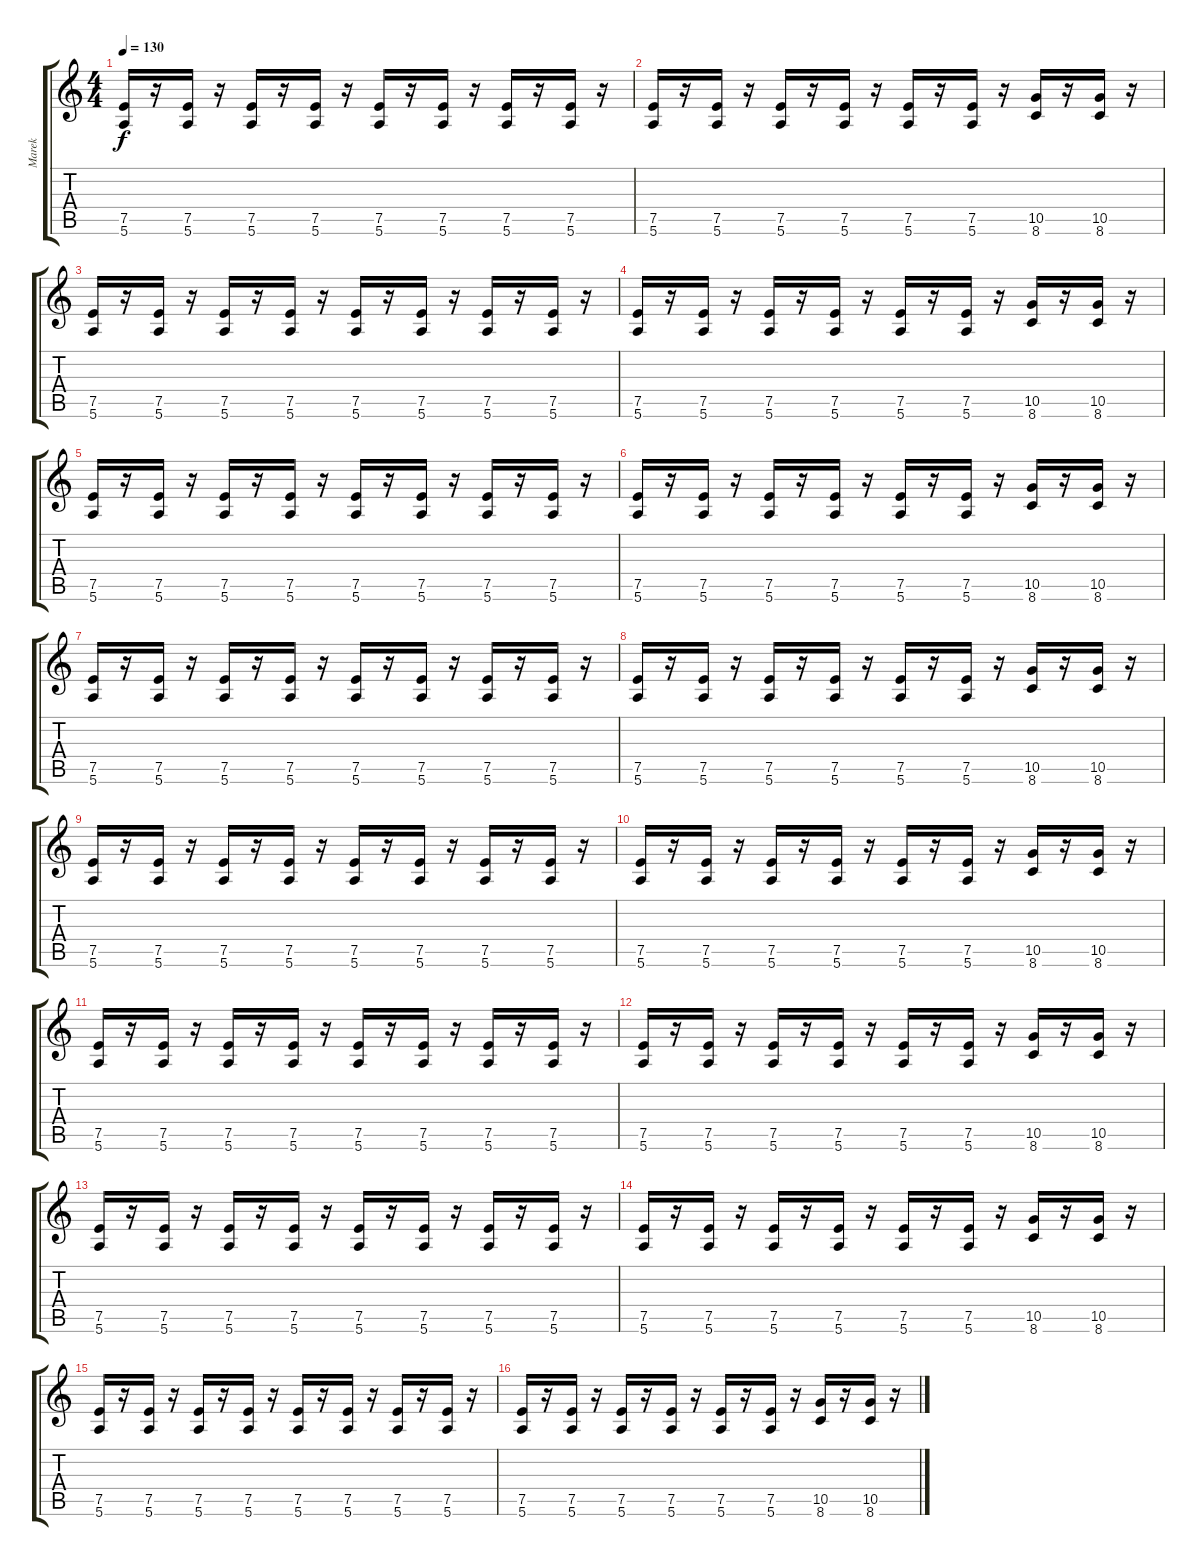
\track ("Marek" "Marek") {instrument overdrivenguitar}
\staff {score tabs}
\tuning (E4 B3 G3 D3 A2 E2) {hide}
\ts (4 4)
\tempo 130
\clef g2
\ks c
(7.5 5.6).16{dy f} r.16 (7.5 5.6).16 r.16 (7.5 5.6).16 r.16 (7.5 5.6).16 r.16 (7.5 5.6).16 r.16 (7.5 5.6).16 r.16 (7.5 5.6).16 r.16 (7.5 5.6).16 r.16 |
(7.5 5.6).16 r.16 (7.5 5.6).16 r.16 (7.5 5.6).16 r.16 (7.5 5.6).16 r.16 (7.5 5.6).16 r.16 (7.5 5.6).16 r.16 (10.5 8.6).16 r.16 (10.5 8.6).16 r.16 |
(7.5 5.6).16 r.16 (7.5 5.6).16 r.16 (7.5 5.6).16 r.16 (7.5 5.6).16 r.16 (7.5 5.6).16 r.16 (7.5 5.6).16 r.16 (7.5 5.6).16 r.16 (7.5 5.6).16 r.16 |
(7.5 5.6).16 r.16 (7.5 5.6).16 r.16 (7.5 5.6).16 r.16 (7.5 5.6).16 r.16 (7.5 5.6).16 r.16 (7.5 5.6).16 r.16 (10.5 8.6).16 r.16 (10.5 8.6).16 r.16 |
(7.5 5.6).16 r.16 (7.5 5.6).16 r.16 (7.5 5.6).16 r.16 (7.5 5.6).16 r.16 (7.5 5.6).16 r.16 (7.5 5.6).16 r.16 (7.5 5.6).16 r.16 (7.5 5.6).16 r.16 |
(7.5 5.6).16 r.16 (7.5 5.6).16 r.16 (7.5 5.6).16 r.16 (7.5 5.6).16 r.16 (7.5 5.6).16 r.16 (7.5 5.6).16 r.16 (10.5 8.6).16 r.16 (10.5 8.6).16 r.16 |
(7.5 5.6).16 r.16 (7.5 5.6).16 r.16 (7.5 5.6).16 r.16 (7.5 5.6).16 r.16 (7.5 5.6).16 r.16 (7.5 5.6).16 r.16 (7.5 5.6).16 r.16 (7.5 5.6).16 r.16 |
(7.5 5.6).16 r.16 (7.5 5.6).16 r.16 (7.5 5.6).16 r.16 (7.5 5.6).16 r.16 (7.5 5.6).16 r.16 (7.5 5.6).16 r.16 (10.5 8.6).16 r.16 (10.5 8.6).16 r.16 |
(7.5 5.6).16 r.16 (7.5 5.6).16 r.16 (7.5 5.6).16 r.16 (7.5 5.6).16 r.16 (7.5 5.6).16 r.16 (7.5 5.6).16 r.16 (7.5 5.6).16 r.16 (7.5 5.6).16 r.16 |
(7.5 5.6).16 r.16 (7.5 5.6).16 r.16 (7.5 5.6).16 r.16 (7.5 5.6).16 r.16 (7.5 5.6).16 r.16 (7.5 5.6).16 r.16 (10.5 8.6).16 r.16 (10.5 8.6).16 r.16 |
(7.5 5.6).16 r.16 (7.5 5.6).16 r.16 (7.5 5.6).16 r.16 (7.5 5.6).16 r.16 (7.5 5.6).16 r.16 (7.5 5.6).16 r.16 (7.5 5.6).16 r.16 (7.5 5.6).16 r.16 |
(7.5 5.6).16 r.16 (7.5 5.6).16 r.16 (7.5 5.6).16 r.16 (7.5 5.6).16 r.16 (7.5 5.6).16 r.16 (7.5 5.6).16 r.16 (10.5 8.6).16 r.16 (10.5 8.6).16 r.16 |
(7.5 5.6).16 r.16 (7.5 5.6).16 r.16 (7.5 5.6).16 r.16 (7.5 5.6).16 r.16 (7.5 5.6).16 r.16 (7.5 5.6).16 r.16 (7.5 5.6).16 r.16 (7.5 5.6).16 r.16 |
(7.5 5.6).16 r.16 (7.5 5.6).16 r.16 (7.5 5.6).16 r.16 (7.5 5.6).16 r.16 (7.5 5.6).16 r.16 (7.5 5.6).16 r.16 (10.5 8.6).16 r.16 (10.5 8.6).16 r.16 |
(7.5 5.6).16 r.16 (7.5 5.6).16 r.16 (7.5 5.6).16 r.16 (7.5 5.6).16 r.16 (7.5 5.6).16 r.16 (7.5 5.6).16 r.16 (7.5 5.6).16 r.16 (7.5 5.6).16 r.16 |
(7.5 5.6).16 r.16 (7.5 5.6).16 r.16 (7.5 5.6).16 r.16 (7.5 5.6).16 r.16 (7.5 5.6).16 r.16 (7.5 5.6).16 r.16 (10.5 8.6).16 r.16 (10.5 8.6).16 r.16
